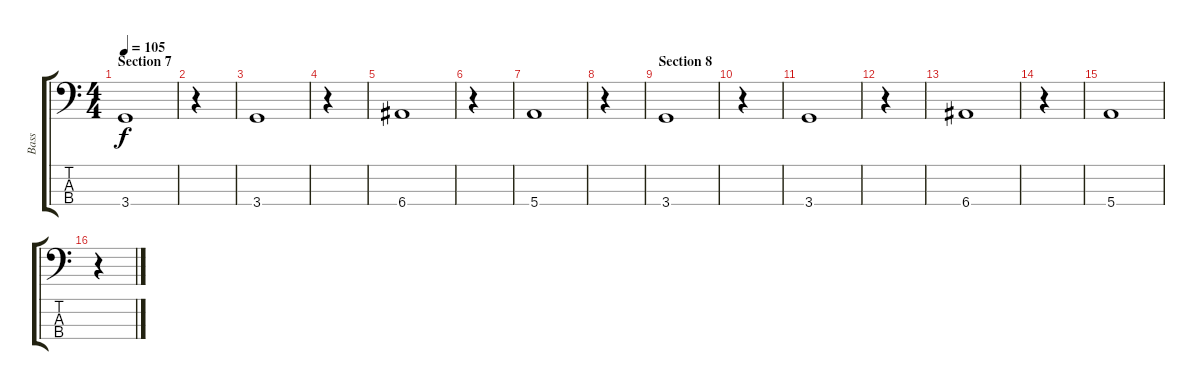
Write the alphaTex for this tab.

\track ("Bass" "Bass") {instrument acousticbass}
\staff {score tabs}
\tuning (G2 D2 A1 E1) {hide}
\ts (4 4)
\section ("" "Section 7")
\tempo 105
\clef f4
\ks c
3.4.1{dy f} |
r.4 |
3.4.1 |
r.4 |
6.4.1 |
r.4 |
5.4.1 |
r.4 |
\section ("" "Section 8")
3.4.1 |
r.4 |
3.4.1 |
r.4 |
6.4.1 |
r.4 |
5.4.1 |
r.4
